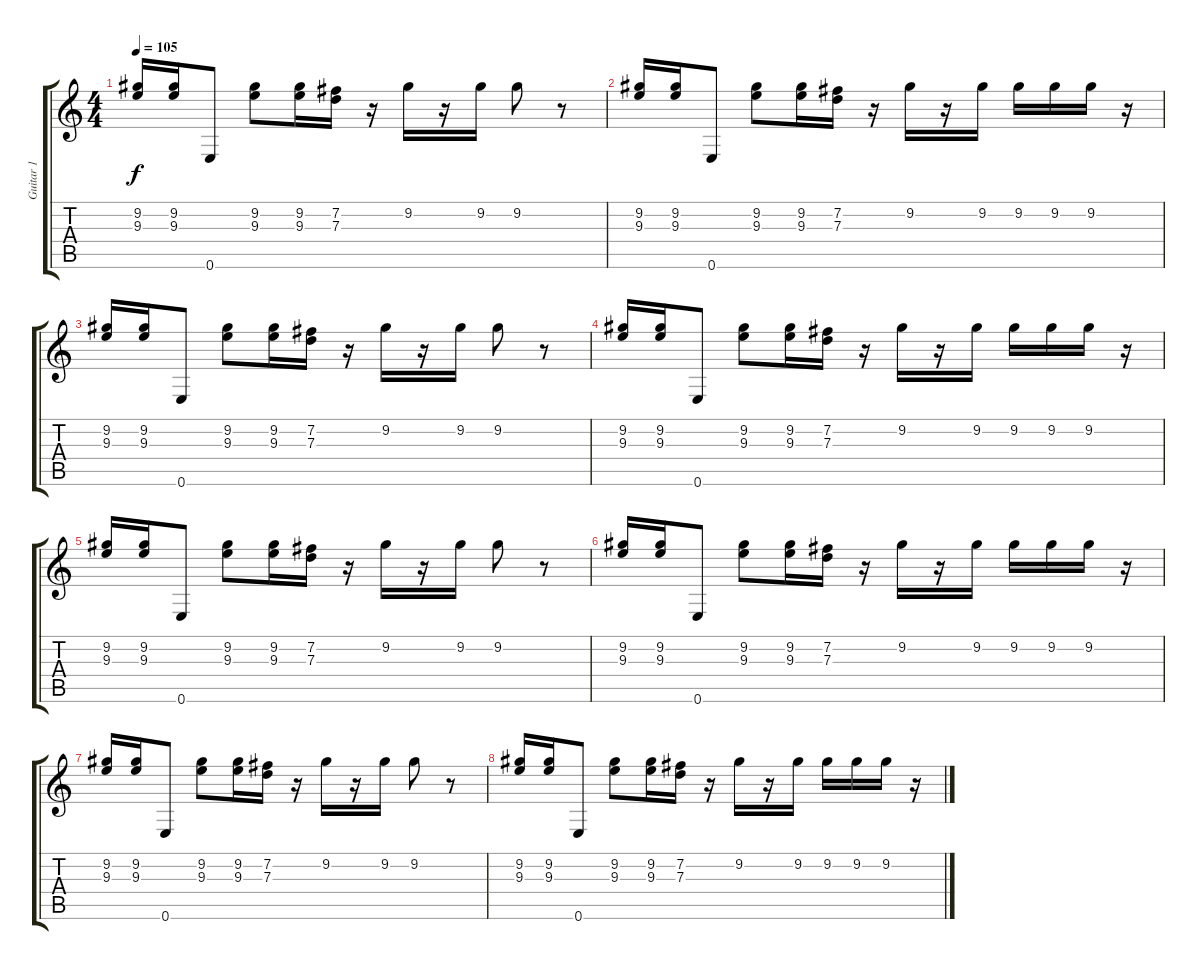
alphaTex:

\track ("Guitar 1" "Guitar 1") {instrument overdrivenguitar}
\staff {score tabs}
\tuning (E4 B3 G3 D3 A2 E2) {hide}
\ts (4 4)
\tempo 105
\clef g2
\ks c
(9.2 9.3).16{dy f} (9.2 9.3).16 0.6.8 (9.2 9.3).8 (9.2 9.3).16 (7.2 7.3).16 r.16 9.2.16 r.16 9.2.16 9.2.8 r.8 |
(9.2 9.3).16 (9.2 9.3).16 0.6.8 (9.2 9.3).8 (9.2 9.3).16 (7.2 7.3).16 r.16 9.2.16 r.16 9.2.16 9.2.16 9.2.16 9.2.16 r.16 |
(9.2 9.3).16 (9.2 9.3).16 0.6.8 (9.2 9.3).8 (9.2 9.3).16 (7.2 7.3).16 r.16 9.2.16 r.16 9.2.16 9.2.8 r.8 |
(9.2 9.3).16 (9.2 9.3).16 0.6.8 (9.2 9.3).8 (9.2 9.3).16 (7.2 7.3).16 r.16 9.2.16 r.16 9.2.16 9.2.16 9.2.16 9.2.16 r.16 |
(9.2 9.3).16 (9.2 9.3).16 0.6.8 (9.2 9.3).8 (9.2 9.3).16 (7.2 7.3).16 r.16 9.2.16 r.16 9.2.16 9.2.8 r.8 |
(9.2 9.3).16 (9.2 9.3).16 0.6.8 (9.2 9.3).8 (9.2 9.3).16 (7.2 7.3).16 r.16 9.2.16 r.16 9.2.16 9.2.16 9.2.16 9.2.16 r.16 |
(9.2 9.3).16 (9.2 9.3).16 0.6.8 (9.2 9.3).8 (9.2 9.3).16 (7.2 7.3).16 r.16 9.2.16 r.16 9.2.16 9.2.8 r.8 |
(9.2 9.3).16 (9.2 9.3).16 0.6.8 (9.2 9.3).8 (9.2 9.3).16 (7.2 7.3).16 r.16 9.2.16 r.16 9.2.16 9.2.16 9.2.16 9.2.16 r.16
